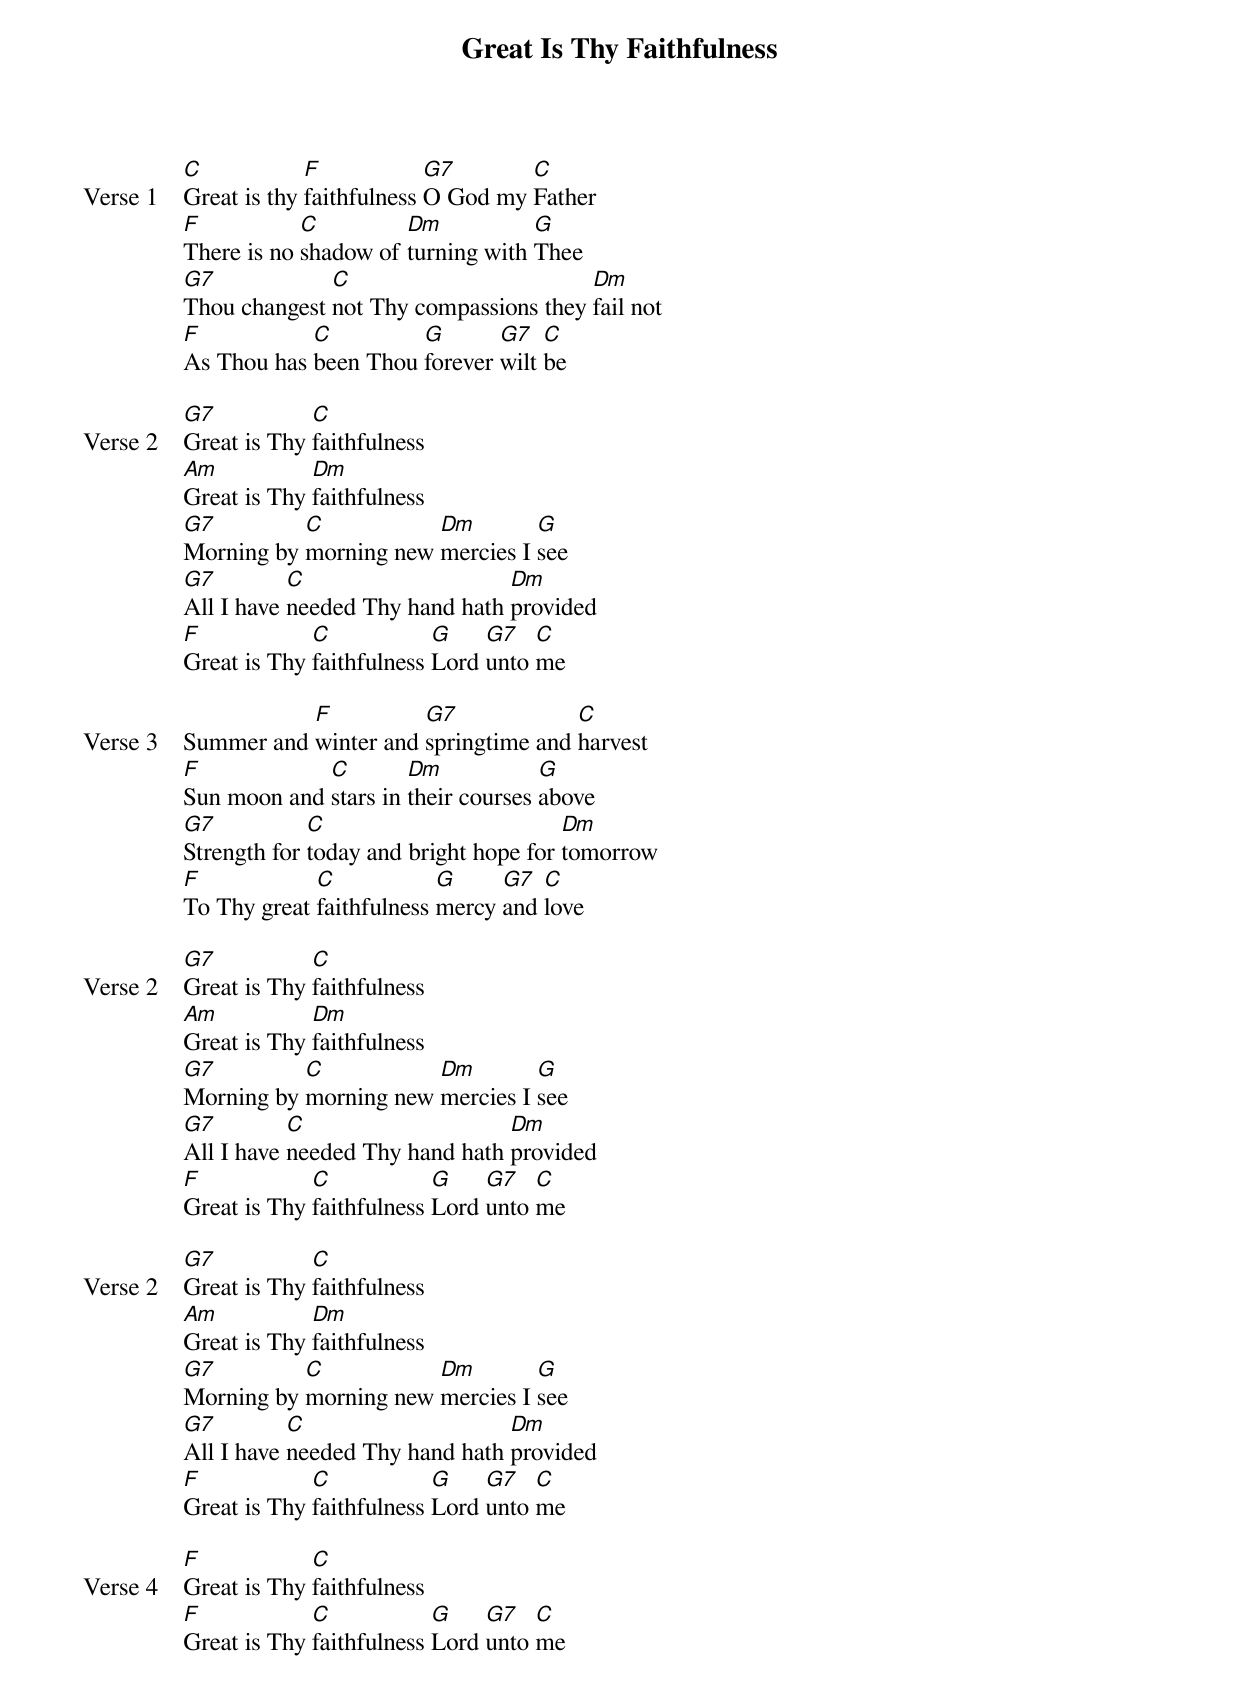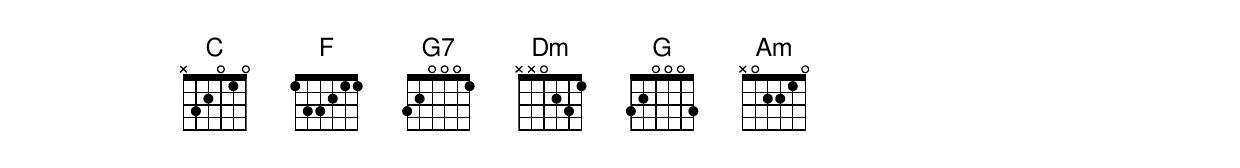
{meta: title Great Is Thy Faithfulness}
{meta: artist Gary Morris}
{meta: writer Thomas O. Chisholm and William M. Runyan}

{start_of_verse: Verse 1}
[C]Great is thy [F]faithfulness [G7]O God my [C]Father
[F]There is no [C]shadow of [Dm]turning with [G]Thee
[G7]Thou changest [C]not Thy compassions they [Dm]fail not
[F]As Thou has [C]been Thou [G]forever [G7]wilt [C]be
{end_of_verse}

{start_of_verse: Verse 2}
[G7]Great is Thy [C]faithfulness
[Am]Great is Thy [Dm]faithfulness
[G7]Morning by [C]morning new [Dm]mercies I [G]see
[G7]All I have [C]needed Thy hand hath [Dm]provided
[F]Great is Thy [C]faithfulness [G]Lord [G7]unto [C]me
{end_of_verse}

{start_of_verse: Verse 3}
Summer and [F]winter and [G7]springtime and [C]harvest
[F]Sun moon and [C]stars in [Dm]their courses [G]above
[G7]Strength for [C]today and bright hope for [Dm]tomorrow
[F]To Thy great [C]faithfulness [G]mercy [G7]and [C]love
{end_of_verse}

{start_of_verse: Verse 2}
[G7]Great is Thy [C]faithfulness
[Am]Great is Thy [Dm]faithfulness
[G7]Morning by [C]morning new [Dm]mercies I [G]see
[G7]All I have [C]needed Thy hand hath [Dm]provided
[F]Great is Thy [C]faithfulness [G]Lord [G7]unto [C]me
{end_of_verse}

{start_of_verse: Verse 2}
[G7]Great is Thy [C]faithfulness
[Am]Great is Thy [Dm]faithfulness
[G7]Morning by [C]morning new [Dm]mercies I [G]see
[G7]All I have [C]needed Thy hand hath [Dm]provided
[F]Great is Thy [C]faithfulness [G]Lord [G7]unto [C]me
{end_of_verse}

{start_of_verse: Verse 4}
[F]Great is Thy [C]faithfulness
[F]Great is Thy [C]faithfulness [G]Lord [G7]unto [C]me
{end_of_verse}
